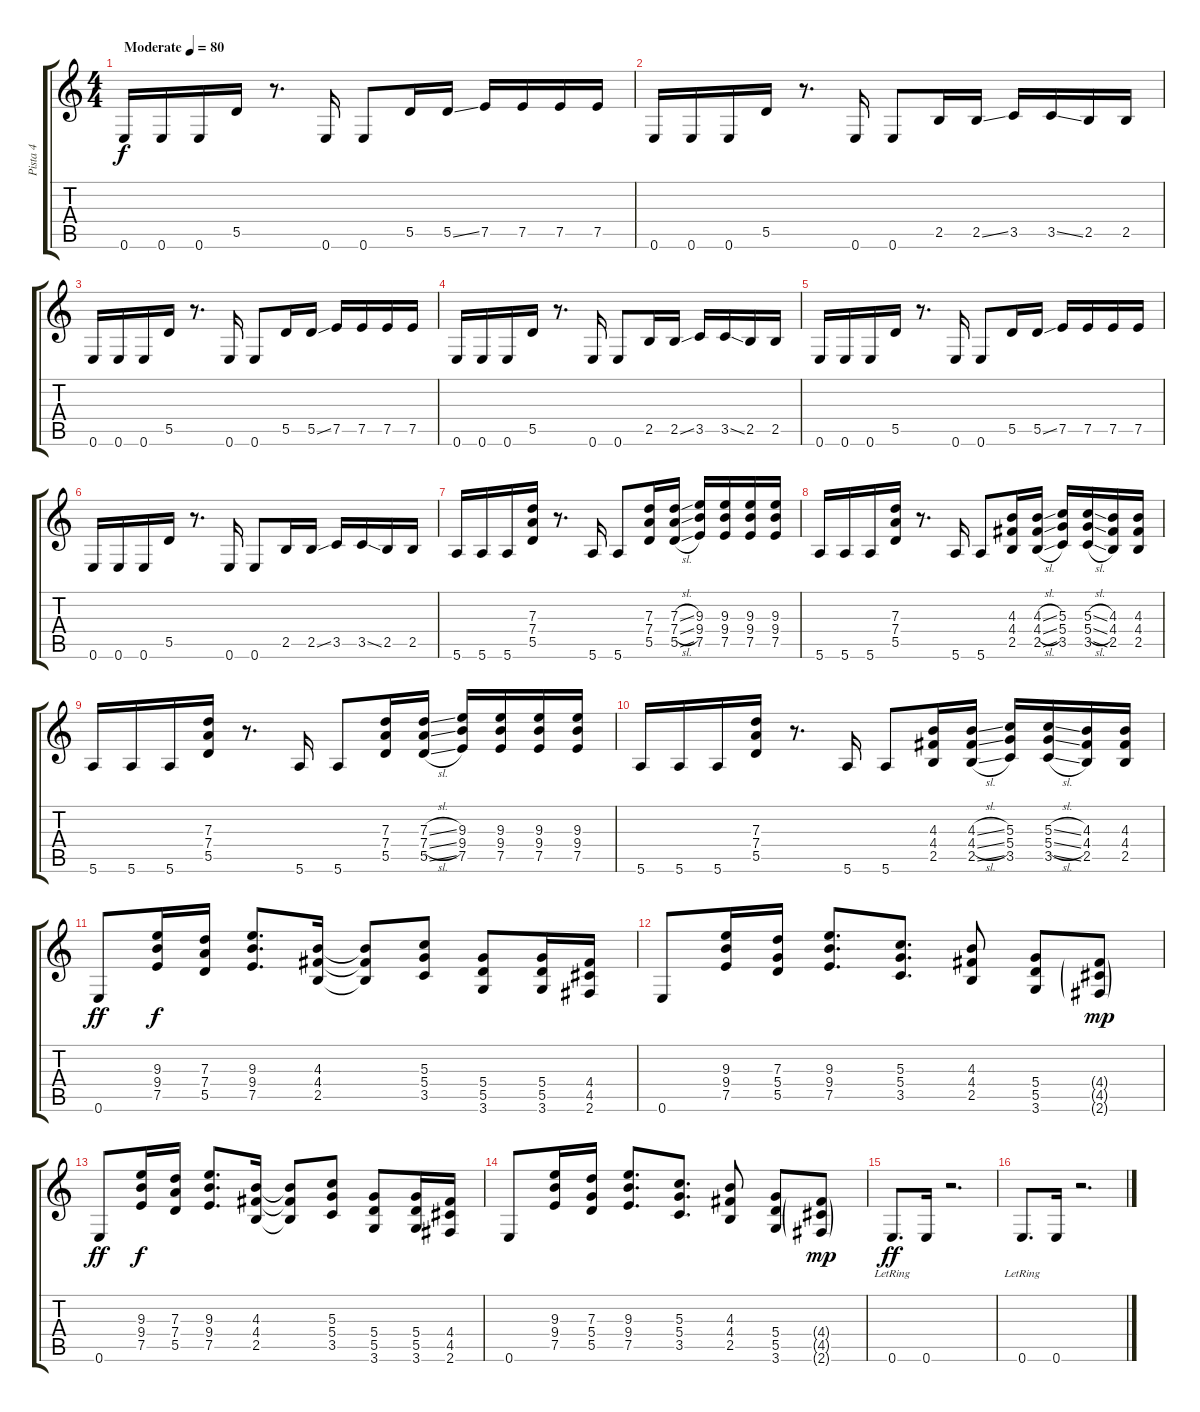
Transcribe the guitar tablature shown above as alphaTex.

\track ("Pista 4" "Pista 4") {instrument acousticguitarnylon}
\staff {score tabs}
\tuning (E4 B3 G3 D3 A2 E2) {hide}
\ts (4 4)
\tempo (80 "Moderate")
\clef g2
\ks c
0.6.16{dy f instrument acousticguitarnylon} 0.6.16 0.6.16 5.5.16 r.8{d} 0.6.16 0.6.8 5.5.16 5.5{ss}.16 7.5.16 7.5.16 7.5.16 7.5.16 |
0.6.16 0.6.16 0.6.16 5.5.16 r.8{d} 0.6.16 0.6.8 2.5.16 2.5{ss}.16 3.5.16 3.5{ss}.16 2.5.16 2.5.16 |
0.6.16{instrument electricguitarclean} 0.6.16 0.6.16 5.5.16 r.8{d} 0.6.16 0.6.8 5.5.16 5.5{ss}.16 7.5.16 7.5.16 7.5.16 7.5.16 |
0.6.16 0.6.16 0.6.16 5.5.16 r.8{d} 0.6.16 0.6.8 2.5.16 2.5{ss}.16 3.5.16 3.5{ss}.16 2.5.16 2.5.16 |
0.6.16 0.6.16 0.6.16 5.5.16 r.8{d} 0.6.16 0.6.8 5.5.16 5.5{ss}.16 7.5.16 7.5.16 7.5.16 7.5.16 |
0.6.16 0.6.16 0.6.16 5.5.16 r.8{d} 0.6.16 0.6.8 2.5.16 2.5{ss}.16 3.5.16 3.5{ss}.16 2.5.16 2.5.16 |
5.6.16 5.6.16 5.6.16 (7.3 7.4 5.5).16 r.8{d} 5.6.16 5.6.8 (7.3 7.4 5.5).16 (7.3{sl} 7.4{sl} 5.5{sl}).16 (9.3 9.4 7.5).16 (9.3 9.4 7.5).16 (9.3 9.4 7.5).16 (9.3 9.4 7.5).16 |
5.6.16 5.6.16 5.6.16 (7.3 7.4 5.5).16 r.8{d} 5.6.16 5.6.8 (4.3 4.4 2.5).16 (4.3{sl} 4.4{sl} 2.5{sl}).16 (5.3 5.4 3.5).16 (5.3{sl} 5.4{sl} 3.5{sl}).16 (4.3 4.4 2.5).16 (4.3 4.4 2.5).16 |
5.6.16{volume 16} 5.6.16 5.6.16 (7.3 7.4 5.5).16 r.8{d} 5.6.16 5.6.8 (7.3 7.4 5.5).16 (7.3{sl} 7.4{sl} 5.5{sl}).16 (9.3 9.4 7.5).16 (9.3 9.4 7.5).16 (9.3 9.4 7.5).16 (9.3 9.4 7.5).16 |
5.6.16 5.6.16 5.6.16 (7.3 7.4 5.5).16 r.8{d} 5.6.16 5.6.8 (4.3 4.4 2.5).16 (4.3{sl} 4.4{sl} 2.5{sl}).16 (5.3 5.4 3.5).16 (5.3{sl} 5.4{sl} 3.5{sl}).16 (4.3 4.4 2.5).16 (4.3 4.4 2.5).16 |
0.6.8{dy ff} (9.3 9.4 7.5).16{dy f} (7.3 7.4 5.5).16 (9.3 9.4 7.5).8{d} (4.3 4.4 2.5).16 (4.3{t} 4.4{t} 2.5{t}).8 (5.3 5.4 3.5).8 (5.4 5.5 3.6).8 (5.4 5.5 3.6).16 (4.4 4.5 2.6).16 |
0.6.8 (9.3 9.4 7.5).16 (7.3 5.4 5.5).16 (9.3 9.4 7.5).8{d} (5.3 5.4 3.5).8{d} (4.3 4.4 2.5).8 (5.4 5.5 3.6).8 (4.4{g} 4.5{g} 2.6{g}).8{dy mp} |
0.6.8{dy ff} (9.3 9.4 7.5).16{dy f} (7.3 7.4 5.5).16 (9.3 9.4 7.5).8{d} (4.3 4.4 2.5).16 (4.3{t} 4.4{t} 2.5{t}).8 (5.3 5.4 3.5).8 (5.4 5.5 3.6).8 (5.4 5.5 3.6).16 (4.4 4.5 2.6).16 |
0.6.8 (9.3 9.4 7.5).16 (7.3 5.4 5.5).16 (9.3 9.4 7.5).8{d} (5.3 5.4 3.5).8{d} (4.3 4.4 2.5).8 (5.4 5.5 3.6).8 (4.4{g} 4.5{g} 2.6{g}).8{dy mp} |
0.6{lr}.8{d dy ff} 0.6.16 r.2{d} |
0.6{lr}.8{d} 0.6.16 r.2{d}
